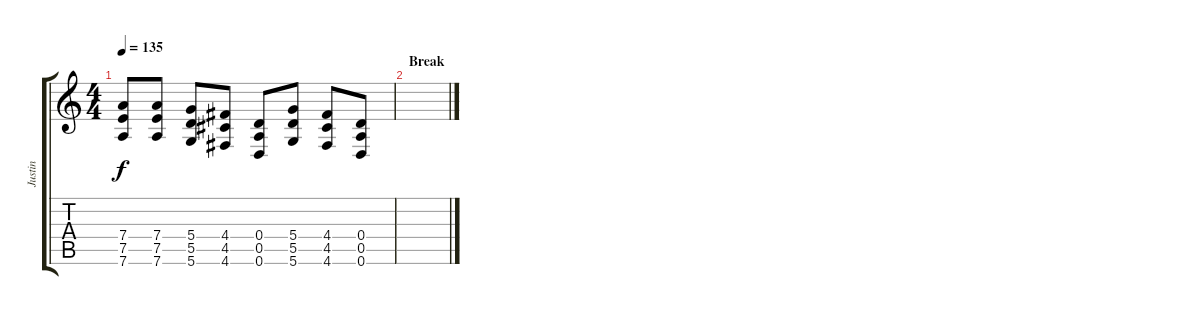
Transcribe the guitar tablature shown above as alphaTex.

\track ("Justin" "Justin") {instrument overdrivenguitar}
\staff {score tabs}
\tuning (E4 B3 G3 D3 A2 D2) {hide}
\ts (4 4)
\tempo 135
\clef g2
\ks c
(7.4 7.5 7.6).8{dy f} (7.4 7.5 7.6).8 (5.4 5.5 5.6).8 (4.4 4.5 4.6).8 (0.4 0.5 0.6).8 (5.4 5.5 5.6).8 (4.4 4.5 4.6).8 (0.4 0.5 0.6).8 |
\section ("" "Break")
